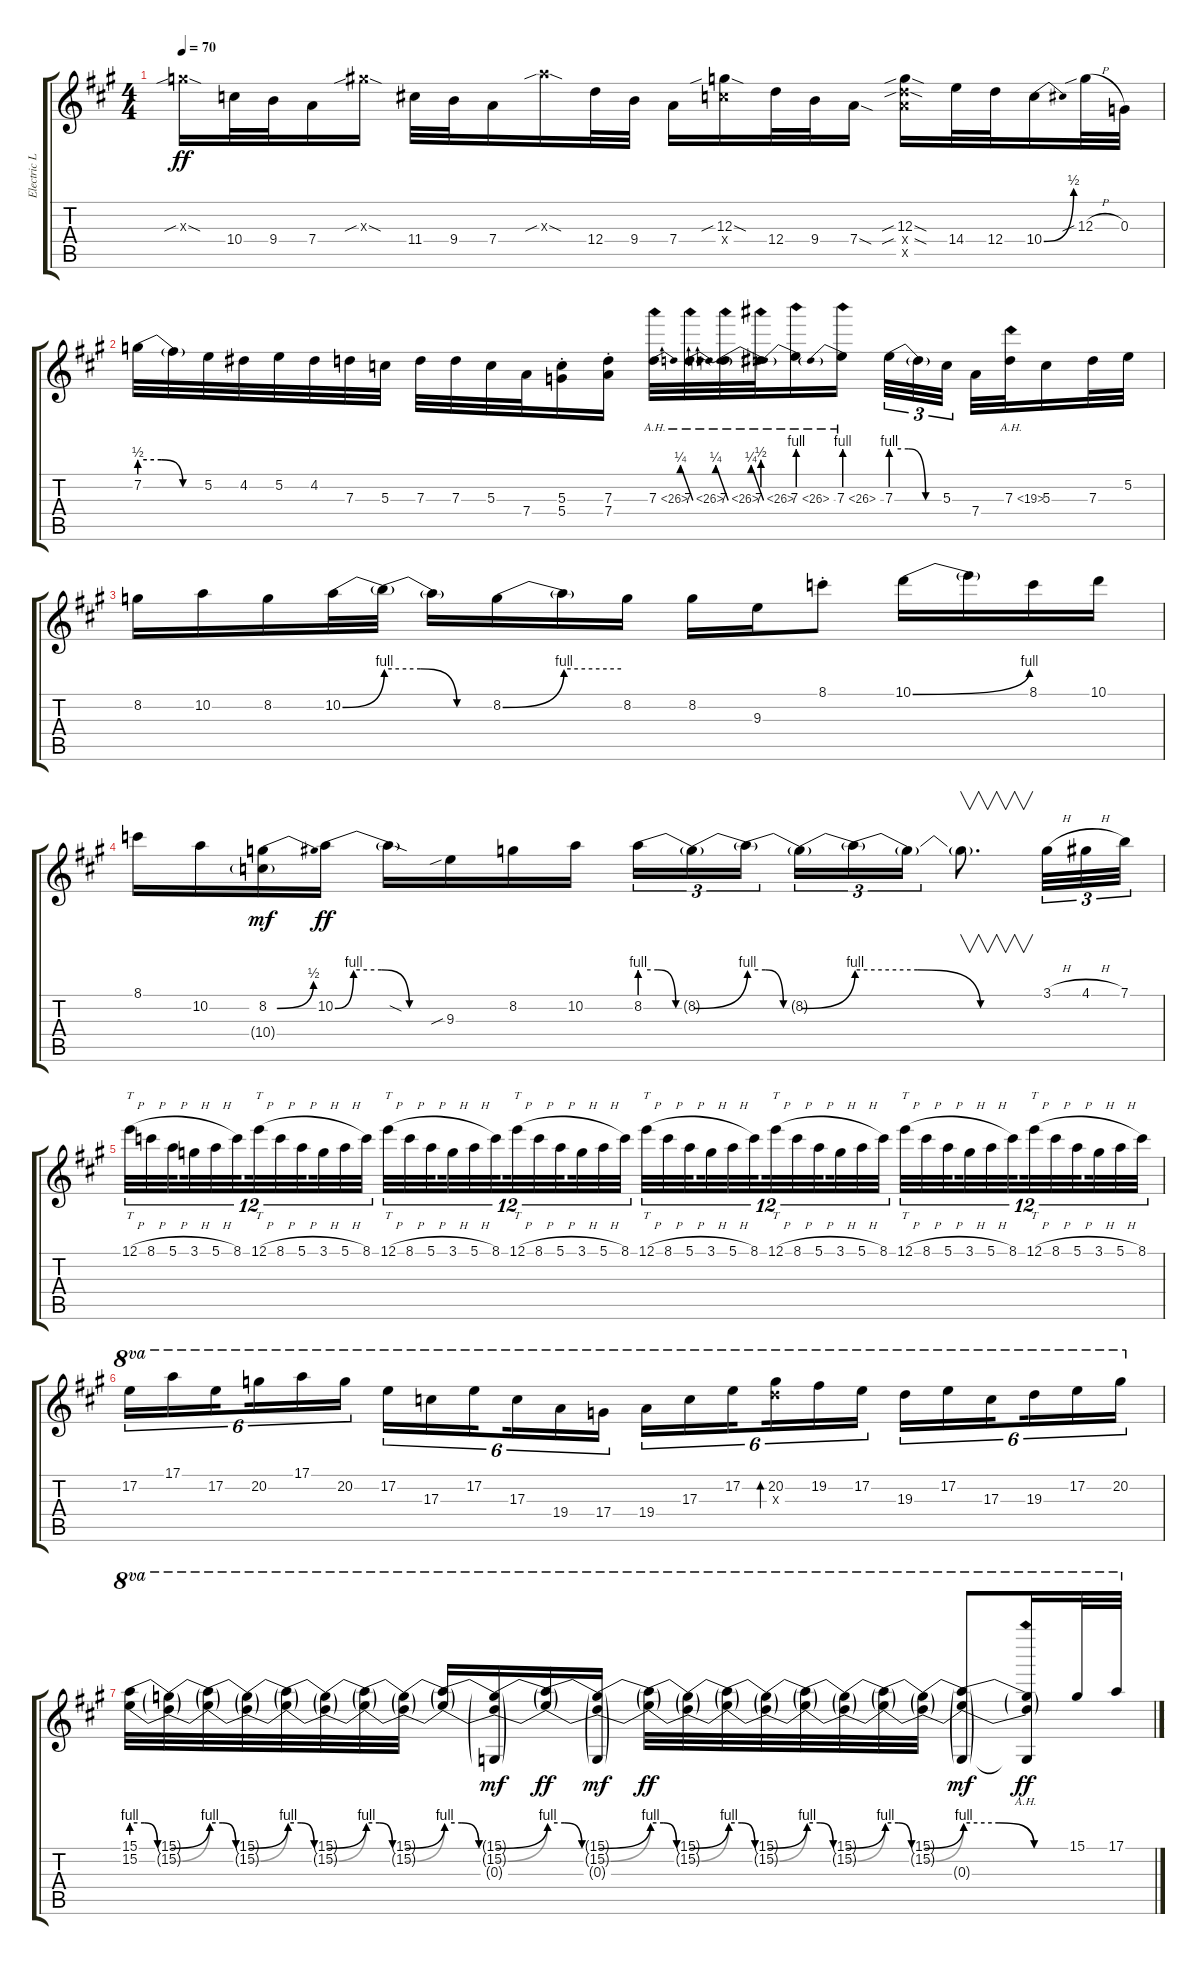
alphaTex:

\track ("Electric Lead, Distortion" "Electric L") {instrument distortionguitar}
\staff {score tabs}
\tuning (E4 B3 G3 D3 A2 E2) {hide}
\ts (4 4)
\tempo 70
\clef g2
\ks a
12.3{sib sod x}.16{dy ff} 10.4.32 9.4.32 7.4.16 13.3{sib sod x}.16 11.4.32 9.4.32 7.4.16 14.3{sib sod x}.16 12.4.32 9.4.32 7.4.16 (12.3{sib sod} 10.4{x}).16 12.4.32 9.4.32 7.4{sod}.16 (12.3{sib sod} 12.4{sib sod x} 12.5{x}).16 14.4.32 12.4.32 10.4{be (bend 0 0 60 2)}.16 12.3{sib h}.32 0.3.32 |
7.2{be (custom 0 2 20 2 40 0 60 0)}.32 7.2{t}.32 5.2.32 4.2.32 5.2.32 4.2.32 7.3.32 5.3.32 7.3.32 7.3.32 5.3.32 7.4.32 (5.3{st} 5.4{st}).16 (7.3{st} 7.4{st}).16 7.3{be (bend 0 0 60 1) ah 19}.32 7.3{be (bend 0 0 60 1) ah 19}.32 7.3{be (bend 0 0 60 1) ah 19}.32 7.3{be (prebend 0 2 60 2) ah 19}.32 7.3{be (prebend 0 4 60 4) ah 19}.16 7.3{be (prebend 0 4 60 4) ah 19}.16 7.3{be (custom 0 4 20 4 40 0 60 0)}.32{tu (3 2)} 7.3{t}.32{tu (3 2)} 5.3.32{tu (3 2) beam splitsecondary} 7.4.32 7.3{ah 12}.32 5.3.16 7.3.32 5.2.32 |
8.2.16 10.2.16 8.2.16 10.2{be (bend 0 0 60 4)}.32 10.2{be (custom 0 4 20 4 40 0 60 0) t}.32 10.2{t}.16 8.2{be (bend 0 0 60 4)}.16 8.2{be (hold 0 4 60 4) t}.16 8.2.16 8.2.16 9.3.16 8.1{st}.8 10.1{be (bend 0 0 60 4)}.16 10.1{t}.16 8.1.16 10.1.16 |
8.1.16 10.2.16 (8.2{be (bend 0 0 60 2)} 10.4{g}).16{dy mf} 10.2{be (custom 0 0 10 4 25 4 40 0 60 0)}.16{dy ff} 10.2{sod t}.16 9.3{sib}.16 8.2.16 10.2.16 8.2{be (custom 0 4 20 4 40 0 60 0)}.16{tu (3 2)} 8.2{be (bend 0 0 60 4) t}.16{tu (3 2)} 8.2{be (custom 0 4 20 4 40 0 60 0) t}.16{tu (3 2) beam splitsecondary} 8.2{be (bend 0 0 60 4) t}.16{tu (3 2)} 8.2{be (custom 0 4 20 4 40 0 60 0) t}.16{tu (3 2)} 8.2{t}.16{tu (3 2)} 8.2{t}.8{v d} 3.1{h}.32{tu (3 2)} 4.1{h}.32{tu (3 2)} 7.1.32{tu (3 2)} |
12.1{h}.32{tt tu (12 8)} 8.1{h}.32{tu (12 8)} 5.1{h}.32{tu (12 8) beam splitsecondary} 3.1{h}.32{tu (12 8)} 5.1{h}.32{tu (12 8)} 8.1.32{tu (12 8) beam splitsecondary} 12.1{h}.32{tt tu (12 8)} 8.1{h}.32{tu (12 8)} 5.1{h}.32{tu (12 8) beam splitsecondary} 3.1{h}.32{tu (12 8)} 5.1{h}.32{tu (12 8)} 8.1.32{tu (12 8)} 12.1{h}.32{tt tu (12 8)} 8.1{h}.32{tu (12 8)} 5.1{h}.32{tu (12 8) beam splitsecondary} 3.1{h}.32{tu (12 8)} 5.1{h}.32{tu (12 8)} 8.1.32{tu (12 8) beam splitsecondary} 12.1{h}.32{tt tu (12 8)} 8.1{h}.32{tu (12 8)} 5.1{h}.32{tu (12 8) beam splitsecondary} 3.1{h}.32{tu (12 8)} 5.1{h}.32{tu (12 8)} 8.1.32{tu (12 8)} 12.1{h}.32{tt tu (12 8)} 8.1{h}.32{tu (12 8)} 5.1{h}.32{tu (12 8) beam splitsecondary} 3.1{h}.32{tu (12 8)} 5.1{h}.32{tu (12 8)} 8.1.32{tu (12 8) beam splitsecondary} 12.1{h}.32{tt tu (12 8)} 8.1{h}.32{tu (12 8)} 5.1{h}.32{tu (12 8) beam splitsecondary} 3.1{h}.32{tu (12 8)} 5.1{h}.32{tu (12 8)} 8.1.32{tu (12 8)} 12.1{h}.32{tt tu (12 8)} 8.1{h}.32{tu (12 8)} 5.1{h}.32{tu (12 8) beam splitsecondary} 3.1{h}.32{tu (12 8)} 5.1{h}.32{tu (12 8)} 8.1.32{tu (12 8) beam splitsecondary} 12.1{h}.32{tt tu (12 8)} 8.1{h}.32{tu (12 8)} 5.1{h}.32{tu (12 8) beam splitsecondary} 3.1{h}.32{tu (12 8)} 5.1{h}.32{tu (12 8)} 8.1.32{tu (12 8)} |
17.2.16{tu (6 4) ot 8va} 17.1.16{tu (6 4) ot 8va} 17.2.16{tu (6 4) ot 8va beam splitsecondary} 20.2.16{tu (6 4) ot 8va} 17.1.16{tu (6 4) ot 8va} 20.2.16{tu (6 4) ot 8va} 17.2.16{tu (6 4) ot 8va} 17.3.16{tu (6 4) ot 8va} 17.2.16{tu (6 4) ot 8va beam splitsecondary} 17.3.16{tu (6 4) ot 8va} 19.4.16{tu (6 4) ot 8va} 17.4.16{tu (6 4) ot 8va} 19.4.16{tu (6 4) ot 8va} 17.3.16{tu (6 4) ot 8va} 17.2.16{tu (6 4) ot 8va beam splitsecondary} (20.2 19.3{x}).16{tu (6 4) bd 30 ot 8va} 19.2.16{tu (6 4) ot 8va} 17.2.16{tu (6 4) ot 8va} 19.3.16{tu (6 4) ot 8va} 17.2.16{tu (6 4) ot 8va} 17.3.16{tu (6 4) ot 8va beam splitsecondary} 19.3.16{tu (6 4) ot 8va} 17.2.16{tu (6 4) ot 8va} 20.2.16{tu (6 4) ot 8va} |
(15.1{be (custom 0 4 20 4 40 0 60 0)} 15.2{be (custom 0 4 20 4 40 0 60 0)}).32{ot 8va} (15.1{be (bend 0 0 60 4) t} 15.2{be (bend 0 0 60 4) t}).32{ot 8va} (15.1{be (custom 0 4 20 4 40 0 60 0) t} 15.2{be (custom 0 4 20 4 40 0 60 0) t}).32{ot 8va} (15.1{be (bend 0 0 60 4) t} 15.2{be (bend 0 0 60 4) t}).32{ot 8va} (15.1{be (custom 0 4 20 4 40 0 60 0) t} 15.2{be (custom 0 4 20 4 40 0 60 0) t}).32{ot 8va} (15.1{be (bend 0 0 60 4) t} 15.2{be (bend 0 0 60 4) t}).32{ot 8va} (15.1{be (custom 0 4 20 4 40 0 60 0) t} 15.2{be (custom 0 4 20 4 40 0 60 0) t}).32{ot 8va} (15.1{be (bend 0 0 60 4) t} 15.2{be (bend 0 0 60 4) t}).32{ot 8va} (15.1{be (custom 0 4 20 4 40 0 60 0) t} 15.2{be (custom 0 4 20 4 40 0 60 0) t}).16{ot 8va} (15.1{be (bend 0 0 60 4) t} 15.2{be (bend 0 0 60 4) t} 0.3{g}).16{ot 8va dy mf} (15.1{be (custom 0 4 20 4 40 0 60 0) t} 15.2{be (custom 0 4 20 4 40 0 60 0) t}).16{ot 8va dy ff} (15.1{be (bend 0 0 60 4) t} 15.2{be (bend 0 0 60 4) t} 0.3{g}).16{ot 8va dy mf} (15.1{be (custom 0 4 20 4 40 0 60 0) t} 15.2{be (custom 0 4 20 4 40 0 60 0) t}).32{ot 8va dy ff} (15.1{be (bend 0 0 60 4) t} 15.2{be (bend 0 0 60 4) t}).32{ot 8va} (15.1{be (custom 0 4 20 4 40 0 60 0) t} 15.2{be (custom 0 4 20 4 40 0 60 0) t}).32{ot 8va} (15.1{be (bend 0 0 60 4) t} 15.2{be (bend 0 0 60 4) t}).32{ot 8va} (15.1{be (custom 0 4 20 4 40 0 60 0) t} 15.2{be (custom 0 4 20 4 40 0 60 0) t}).32{ot 8va} (15.1{be (bend 0 0 60 4) t} 15.2{be (bend 0 0 60 4) t}).32{ot 8va} (15.1{be (custom 0 4 20 4 40 0 60 0) t} 15.2{be (custom 0 4 20 4 40 0 60 0) t}).32{ot 8va} (15.1{be (bend 0 0 60 4) t} 15.2{be (bend 0 0 60 4) t}).32{ot 8va} (15.1{be (custom 0 4 20 4 40 0 60 0) t} 15.2{be (custom 0 4 20 4 40 0 60 0) t} 0.3{g}).8{ot 8va dy mf} (15.1{ah 9 t} 15.2{t} 0.3{t}).16{ot 8va dy ff} 15.1.32{ot 8va} 17.1.32{ot 8va}
